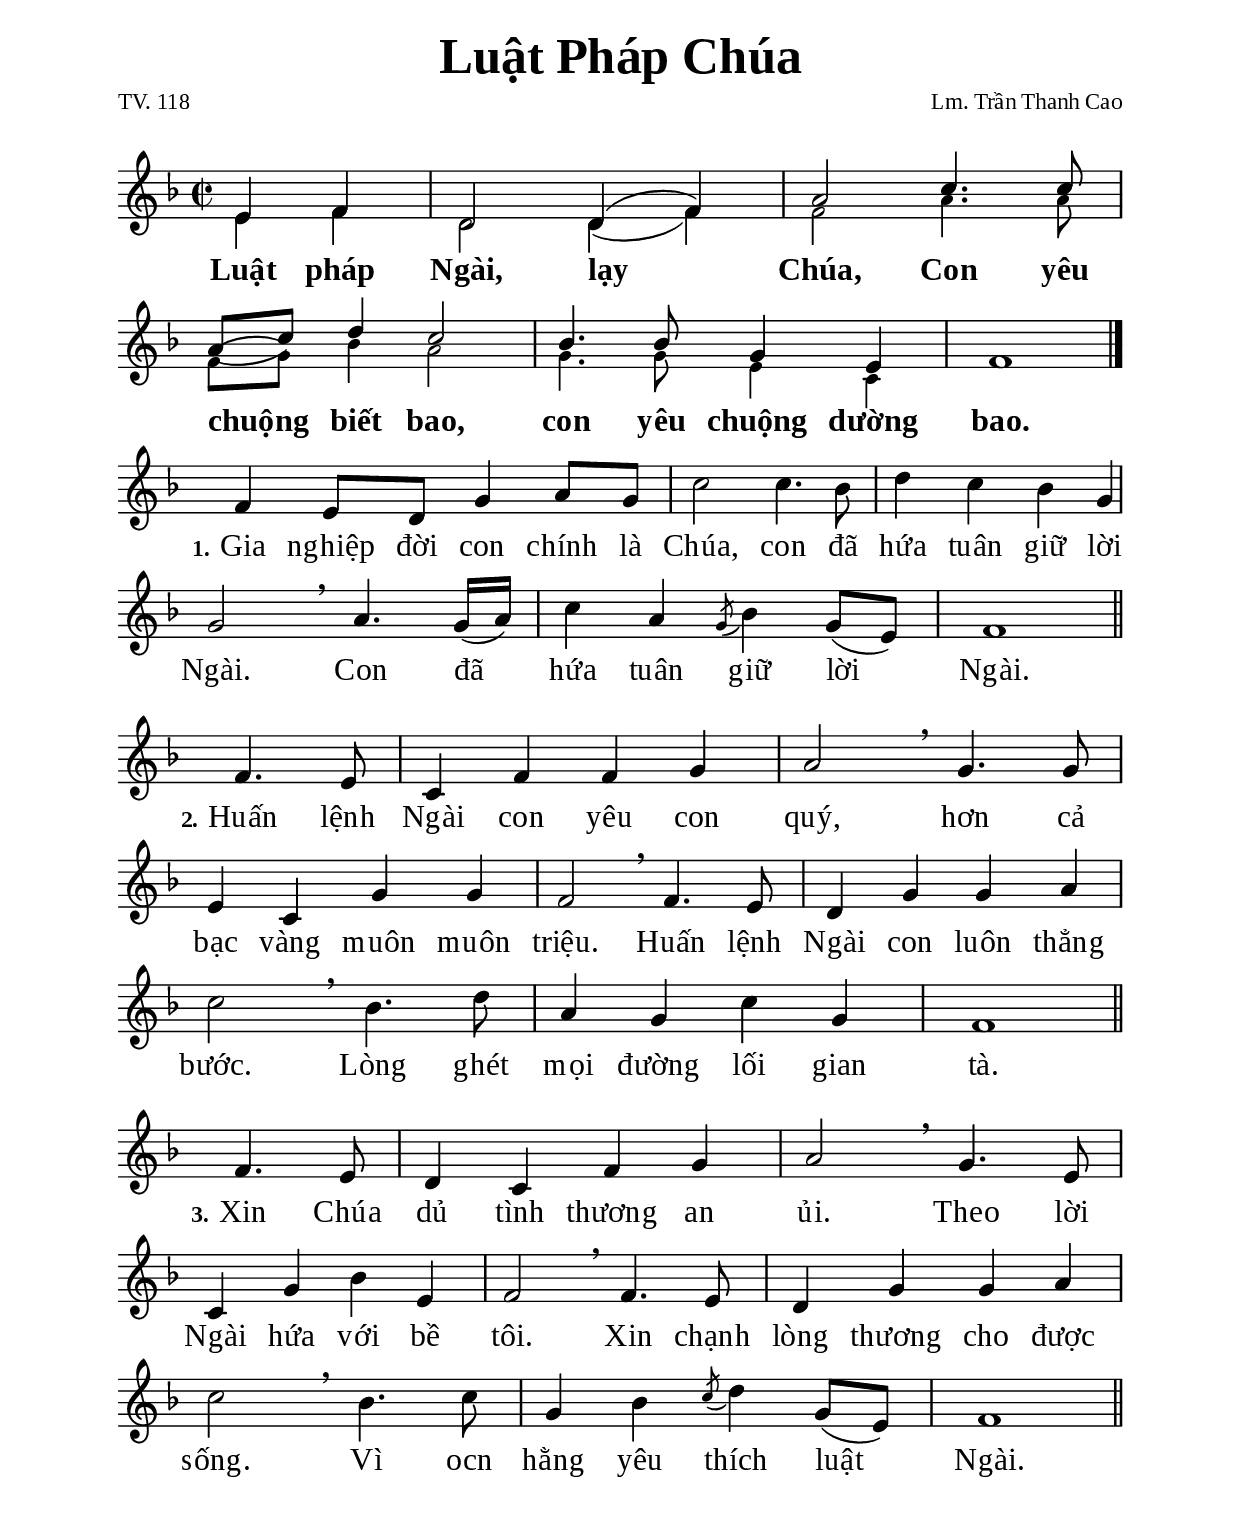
% Cài đặt chung
\version "2.20.0"
\include "english.ly"

\header {
  title = \markup { \fontsize #3 "Luật Pháp Chúa" }
  poet = "TV. 118"
  composer = "Lm. Trần Thanh Cao"
  arranger = " "
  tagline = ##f
}

\paper {
  #(set-paper-size "a4")
  top-margin = 10\mm
  bottom-margin = 10\mm
  left-margin = 20\mm
  right-margin = 20\mm
  indent = #0
  #(define fonts
    (make-pango-font-tree
      "Liberation Serif"
      "Liberation Serif"
      "Liberation Serif"
      (/ 20 20)))
  page-count = #1
}

% Nhạc điệp khúc
nhacDiepKhucSop = \relative c' {
  \partial 2 e4 f |
  d2 d4 (f) |
  a2 c4. c8 |
  a _(c) d4 c2 |
  bf4. bf8 g4 e |
  f1 \bar "|."
}

nhacDiepKhucBas = \relative c' {
  \partial 2 e4 f |
  d2 d4 (f) |
  f2 a4. a8 |
  f ^(g) bf4 a2 |
  g4. g8 e4 c
}

% Nhạc phiên khúc
nhacPhienKhucMot = \relative c' {
  f4 e8 d g4 a8 g |
  c2 c4. bf8 |
  d4 c bf g |
  g2 \breathe a4. g16 (a) |
  c4 a \acciaccatura g8 bf4 g8 (e) |
  f1 \bar "||"
}

nhacPhienKhucHai = \relative c' {
  \partial 2 f4. e8 |
  c4 f f g |
  a2 \breathe g4. g8 |
  e4 c g' g |
  f2 \breathe f4. e8 |
  d4 g g a |
  c2 \breathe bf4. d8 |
  a4 g c g |
  f1 \bar "||"
}

nhacPhienKhucBa = \relative c' {
  \partial 2 f4. e8 |
  d4 c f g |
  a2 \breathe g4. e8 |
  c4 g' bf e, |
  f2 \breathe f4. e8 |
  d4 g g a |
  c2 \breathe bf4. c8 |
  g4 bf \acciaccatura c8 d4 g,8 (e) |
  f1 \bar "||"
}

% Lời điệp khúc
loiDiepKhuc = \lyricmode {
  Luật pháp Ngài, lạy Chúa,
  Con yêu chuộng biết bao,
  con yêu chuộng dường bao.
}

% Lời phiên khúc
loiPhienKhucMot = \lyricmode {
  \set stanza = #"1."
  Gia nghiệp đời con chính là Chúa,
  con đã hứa tuân giữ lời Ngài.
  Con đã hứa tuân giữ lời Ngài.
}

loiPhienKhucHai = \lyricmode {
  \set stanza = #"2."
  Huấn lệnh Ngài con yêu con quý,
  hơn cả bạc vàng muôn muôn triệu.
  Huấn lệnh Ngài con luôn thẳng bước.
  Lòng ghét mọi đường lối gian tà.
}

loiPhienKhucBa = \lyricmode {
  \set stanza = #"3."
  Xin Chúa dủ tình thương an ủi.
  Theo lời Ngài hứa với bề tôi.
  Xin chạnh lòng thương cho được sống.
  Vì ocn hằng yêu thích luật Ngài.
}


% Dàn trang
\score {
  \new ChoirStaff <<
    \new Staff = diepKhuc \with {
        \consists "Merge_rests_engraver"
        \magnifyStaff #(magstep +1)
      }
      <<
      \new Voice = beSop {
        \voiceOne \key f \major \time 2/2 \nhacDiepKhucSop
      }
      \new Voice = beBas {
        \override NoteHead.font-size = #-2
        \voiceTwo \key f \major \time 2/2 \nhacDiepKhucBas
      }
    >>
    \new Lyrics \lyricsto beSop \loiDiepKhuc
  >>
  \layout {
    \override Lyrics.LyricText.font-series = #'bold
    \override Lyrics.LyricText.font-size = #+3
    \override Lyrics.LyricSpace.minimum-distance = #2.0
    \override Score.BarNumber.break-visibility = ##(#f #f #f)
    \override Score.SpacingSpanner.uniform-stretching = ##t
  }
}

\score {
  \new ChoirStaff <<
    \new Staff = phienKhuc \with {
        \magnifyStaff #(magstep +1)
      }
      <<
      \new Voice = beSop {
        \key f \major \time 2/2 \nhacPhienKhucMot
      }
    >>
    \new Lyrics \lyricsto beSop \loiPhienKhucMot
  >>
  \layout {
    \override Staff.TimeSignature.transparent = ##t
    \override Lyrics.LyricText.font-size = #+3
    \override Lyrics.LyricSpace.minimum-distance = #2.0
    \override Score.BarNumber.break-visibility = ##(#f #f #f)
    \override Score.SpacingSpanner.uniform-stretching = ##t
    \set Score.barAlways = ##t
    \set Score.defaultBarType = ""
  } 
}

\score {
  \new ChoirStaff <<
    \new Staff = phienKhuc \with {
        \magnifyStaff #(magstep +1)
      }
      <<
      \new Voice = beSop {
        \key f \major \time 2/2 \nhacPhienKhucHai
      }
    >>
    \new Lyrics \lyricsto beSop \loiPhienKhucHai
  >>
  \layout {
    \override Staff.TimeSignature.transparent = ##t
    \override Lyrics.LyricText.font-size = #+3
    \override Lyrics.LyricSpace.minimum-distance = #2.0
    \override Score.BarNumber.break-visibility = ##(#f #f #f)
    \override Score.SpacingSpanner.uniform-stretching = ##t
    \set Score.barAlways = ##t
    \set Score.defaultBarType = ""
  } 
}

\score {
  \new ChoirStaff <<
    \new Staff = phienKhuc \with {
        \magnifyStaff #(magstep +1)
      }
      <<
      \new Voice = beSop {
        \key f \major \time 2/2 \nhacPhienKhucBa
      }
    >>
    \new Lyrics \lyricsto beSop \loiPhienKhucBa
  >>
  \layout {
    \override Staff.TimeSignature.transparent = ##t
    \override Lyrics.LyricText.font-size = #+3
    \override Lyrics.LyricSpace.minimum-distance = #2.0
    \override Score.BarNumber.break-visibility = ##(#f #f #f)
    \override Score.SpacingSpanner.uniform-stretching = ##t
    \set Score.barAlways = ##t
    \set Score.defaultBarType = ""
  } 
}
